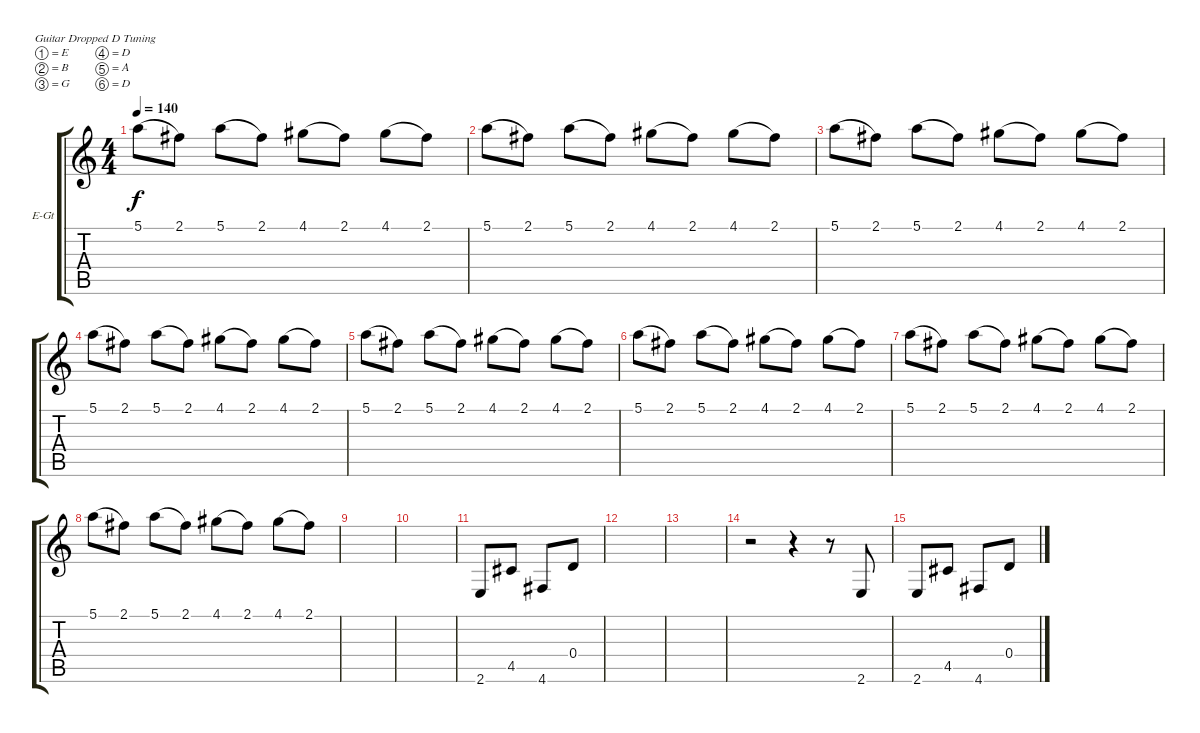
\bracketExtendMode groupsimilarinstruments
\firstSystemTrackNameOrientation horizontal
\otherSystemsTrackNameOrientation horizontal
\track ("Jorel Decker - keys (2)" "E-Gt") {instrument electricguitarclean}
\staff {score tabs}
\tuning (E4 B3 G3 D3 A2 D2)
\ts (4 4)
\tempo 140
\clef g2
\scale
0.333333
\ks c
5.1.8{dy f legatoorigin} 2.1.8 5.1.8{legatoorigin} 2.1.8 4.1.8{legatoorigin} 2.1.8 4.1.8{legatoorigin} 2.1.8 |
\scale
0.333333 5.1.8{legatoorigin} 2.1.8 5.1.8{legatoorigin} 2.1.8 4.1.8{legatoorigin} 2.1.8 4.1.8{legatoorigin} 2.1.8 |
\scale
0.333333 5.1.8{legatoorigin} 2.1.8 5.1.8{legatoorigin} 2.1.8 4.1.8{legatoorigin} 2.1.8 4.1.8{legatoorigin} 2.1.8 |
\scale
0.333333 5.1.8{legatoorigin} 2.1.8 5.1.8{legatoorigin} 2.1.8 4.1.8{legatoorigin} 2.1.8 4.1.8{legatoorigin} 2.1.8 |
\scale
0.333333 5.1.8{legatoorigin} 2.1.8 5.1.8{legatoorigin} 2.1.8 4.1.8{legatoorigin} 2.1.8 4.1.8{legatoorigin} 2.1.8 |
\scale
0.333333 5.1.8{legatoorigin} 2.1.8 5.1.8{legatoorigin} 2.1.8 4.1.8{legatoorigin} 2.1.8 4.1.8{legatoorigin} 2.1.8 |
\scale
0.333333 5.1.8{legatoorigin} 2.1.8 5.1.8{legatoorigin} 2.1.8 4.1.8{legatoorigin} 2.1.8 4.1.8{legatoorigin} 2.1.8 |
\scale
0.333333 5.1.8{legatoorigin} 2.1.8 5.1.8{legatoorigin} 2.1.8 4.1.8{legatoorigin} 2.1.8 4.1.8{legatoorigin} 2.1.8 |
\scale
0.333333 |
\scale
0.333333 |
\scale
0.333333 2.6.8 4.5.8 4.6.8 0.4.8 |
\scale
0.333333 |
\scale
0.333333 |
\scale
0.333333 r.2 r.4 r.8 2.6.8 |
\scale
0.333333 2.6.8 4.5.8 4.6.8 0.4.8 |
\scale
0.333333
